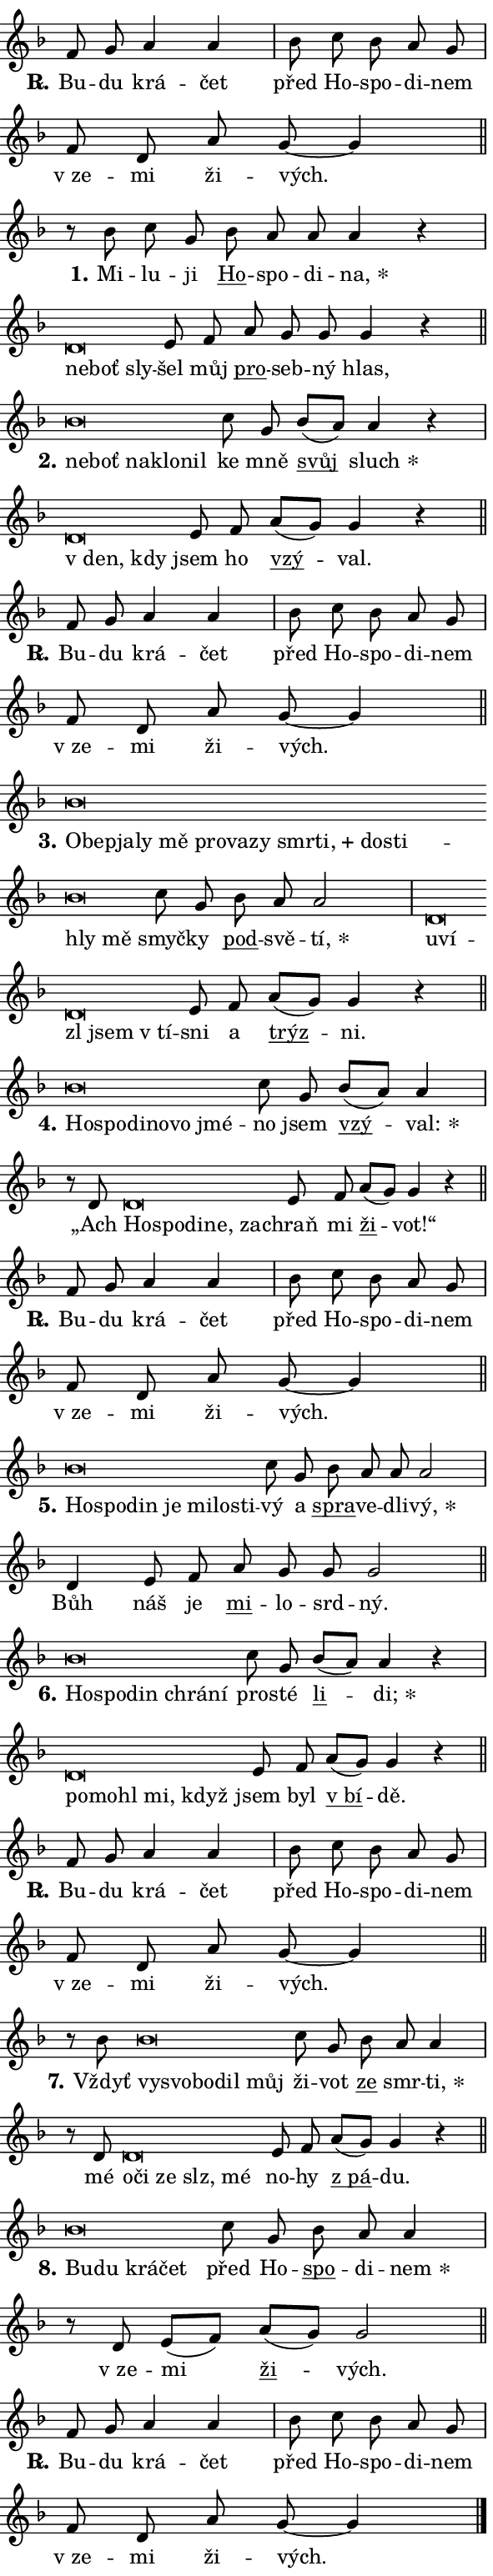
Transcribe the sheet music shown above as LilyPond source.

\version "2.24.0"
\header { tagline = "" }
\paper {
  indent = 0\cm
  top-margin = 0\cm
  right-margin = 0.13\cm % to fit lyric hyphens
  bottom-margin = 0\cm
  left-margin = 0\cm
  paper-width = 10\cm
  page-breaking = #ly:one-page-breaking
  system-system-spacing.basic-distance = #11
  score-system-spacing.basic-distance = #11
  ragged-last = ##f
}


%% Author: Thomas Morley
%% https://lists.gnu.org/archive/html/lilypond-user/2020-05/msg00002.html
#(define (line-position grob)
"Returns position of @var[grob} in current system:
   @code{'start}, if at first time-step
   @code{'end}, if at last time-step
   @code{'middle} otherwise
"
  (let* ((col (ly:item-get-column grob))
         (ln (ly:grob-object col 'left-neighbor))
         (rn (ly:grob-object col 'right-neighbor))
         (col-to-check-left (if (ly:grob? ln) ln col))
         (col-to-check-right (if (ly:grob? rn) rn col))
         (break-dir-left
           (and
             (ly:grob-property col-to-check-left 'non-musical #f)
             (ly:item-break-dir col-to-check-left)))
         (break-dir-right
           (and
             (ly:grob-property col-to-check-right 'non-musical #f)
             (ly:item-break-dir col-to-check-right))))
        (cond ((eqv? 1 break-dir-left) 'start)
              ((eqv? -1 break-dir-right) 'end)
              (else 'middle))))

#(define (tranparent-at-line-position vctor)
  (lambda (grob)
  "Relying on @code{line-position} select the relevant enry from @var{vctor}.
Used to determine transparency,"
    (case (line-position grob)
      ((end) (not (vector-ref vctor 0)))
      ((middle) (not (vector-ref vctor 1)))
      ((start) (not (vector-ref vctor 2))))))

noteHeadBreakVisibility =
#(define-music-function (break-visibility)(vector?)
"Makes @code{NoteHead}s transparent relying on @var{break-visibility}"
#{
  \override NoteHead.transparent =
    #(tranparent-at-line-position break-visibility)
#})

#(define delete-ledgers-for-transparent-note-heads
  (lambda (grob)
    "Reads whether a @code{NoteHead} is transparent.
If so this @code{NoteHead} is removed from @code{'note-heads} from
@var{grob}, which is supposed to be @code{LedgerLineSpanner}.
As a result ledgers are not printed for this @code{NoteHead}"
    (let* ((nhds-array (ly:grob-object grob 'note-heads))
           (nhds-list
             (if (ly:grob-array? nhds-array)
                 (ly:grob-array->list nhds-array)
                 '()))
           ;; Relies on the transparent-property being done before
           ;; Staff.LedgerLineSpanner.after-line-breaking is executed.
           ;; This is fragile ...
           (to-keep
             (remove
               (lambda (nhd)
                 (ly:grob-property nhd 'transparent #f))
               nhds-list)))
      ;; TODO find a better method to iterate over grob-arrays, similiar
      ;; to filter/remove etc for lists
      ;; For now rebuilt from scratch
      (set! (ly:grob-object grob 'note-heads)  '())
      (for-each
        (lambda (nhd)
          (ly:pointer-group-interface::add-grob grob 'note-heads nhd))
        to-keep))))

squashNotes = {
  \override NoteHead.X-extent = #'(-0.2 . 0.2)
  \override NoteHead.Y-extent = #'(-0.75 . 0)
  \override NoteHead.stencil =
    #(lambda (grob)
       (let ((pos (ly:grob-property grob 'staff-position)))
         (begin
           (if (< pos -7) (display "ERROR: Lower brevis then expected\n") (display ""))
           (if (<= pos -6) ly:text-interface::print ly:note-head::print))))
}
unSquashNotes = {
  \revert NoteHead.X-extent
  \revert NoteHead.Y-extent
  \revert NoteHead.stencil
}

hideNotes = \noteHeadBreakVisibility #begin-of-line-visible
unHideNotes = \noteHeadBreakVisibility #all-visible

% work-around for resetting accidentals
% https://lilypond.org/doc/v2.23/Documentation/notation/displaying-rhythms#unmetered-music
cadenzaMeasure = {
  \cadenzaOff
  \partial 1024 s1024
  \cadenzaOn
}

#(define-markup-command (accent layout props text) (markup?)
  "Underline accented syllable"
  (interpret-markup layout props
    #{\markup \override #'(offset . 4.3) \underline { #text }#}))

responsum = \markup \concat {
  "R" \hspace #-1.05 \path #0.1 #'((moveto 0 0.07) (lineto 0.9 0.8)) \hspace #0.05 "."
}

spaceSize = #0.6828661417322834 % exact space size for TeX Gyre Schola

\layout {
  \context {
    \Staff
    \remove "Time_signature_engraver"
    \override LedgerLineSpanner.after-line-breaking = #delete-ledgers-for-transparent-note-heads
  }
  \context {
    \Lyrics {
      \override LyricSpace.minimum-distance = \spaceSize
      \override LyricText.font-name = #"TeX Gyre Schola"
      \override LyricText.font-size = 1
      \override StanzaNumber.font-name = #"TeX Gyre Schola Bold"
      \override StanzaNumber.font-size = 1
    }
  }
  \context {
    \Score 
    \override NoteHead.text =
      #(lambda (grob) 
        (let ((pos (ly:grob-property grob 'staff-position)))
          #{\markup {
            \combine
              \halign #-0.55 \raise #(if (= pos -6) 0 0.5) \override #'(thickness . 2) \draw-line #'(3.2 . 0)
              \musicglyph "noteheads.sM1"
          }#}))
  }
}

% magnetic-lyrics.ily
%
%   written by
%     Jean Abou Samra <jean@abou-samra.fr>
%     Werner Lemberg <wl@gnu.org>
%
%   adapted by
%     Jiri Hon <jiri.hon@gmail.com>
%
% Version 2022-Apr-15

% https://www.mail-archive.com/lilypond-user@gnu.org/msg149350.html

#(define (Left_hyphen_pointer_engraver context)
   "Collect syllable-hyphen-syllable occurrences in lyrics and store
them in properties.  This engraver only looks to the left.  For
example, if the lyrics input is @code{foo -- bar}, it does the
following.

@itemize @bullet
@item
Set the @code{text} property of the @code{LyricHyphen} grob between
@q{foo} and @q{bar} to @code{foo}.

@item
Set the @code{left-hyphen} property of the @code{LyricText} grob with
text @q{foo} to the @code{LyricHyphen} grob between @q{foo} and
@q{bar}.
@end itemize

Use this auxiliary engraver in combination with the
@code{lyric-@/text::@/apply-@/magnetic-@/offset!} hook."
   (let ((hyphen #f)
         (text #f))
     (make-engraver
      (acknowledgers
       ((lyric-syllable-interface engraver grob source-engraver)
        (set! text grob)))
      (end-acknowledgers
       ((lyric-hyphen-interface engraver grob source-engraver)
        ;(when (not (grob::has-interface grob 'lyric-space-interface))
          (set! hyphen grob)));)
      ((stop-translation-timestep engraver)
       (when (and text hyphen)
         (ly:grob-set-object! text 'left-hyphen hyphen))
       (set! text #f)
       (set! hyphen #f)))))

#(define (lyric-text::apply-magnetic-offset! grob)
   "If the space between two syllables is less than the value in
property @code{LyricText@/.details@/.squash-threshold}, move the right
syllable to the left so that it gets concatenated with the left
syllable.

Use this function as a hook for
@code{LyricText@/.after-@/line-@/breaking} if the
@code{Left_@/hyphen_@/pointer_@/engraver} is active."
   (let ((hyphen (ly:grob-object grob 'left-hyphen #f)))
     (when hyphen
       (let ((left-text (ly:spanner-bound hyphen LEFT)))
         (when (grob::has-interface left-text 'lyric-syllable-interface)
           (let* ((common (ly:grob-common-refpoint grob left-text X))
                  (this-x-ext (ly:grob-extent grob common X))
                  (left-x-ext
                   (begin
                     ;; Trigger magnetism for left-text.
                     (ly:grob-property left-text 'after-line-breaking)
                     (ly:grob-extent left-text common X)))
                  ;; `delta` is the gap width between two syllables.
                  (delta (- (interval-start this-x-ext)
                            (interval-end left-x-ext)))
                  (details (ly:grob-property grob 'details))
                  (threshold (assoc-get 'squash-threshold details 0.2)))
             (when (< delta threshold)
               (let* (;; We have to manipulate the input text so that
                      ;; ligatures crossing syllable boundaries are not
                      ;; disabled.  For languages based on the Latin
                      ;; script this is essentially a beautification.
                      ;; However, for non-Western scripts it can be a
                      ;; necessity.
                      (lt (ly:grob-property left-text 'text))
                      (rt (ly:grob-property grob 'text))
                      (is-space (grob::has-interface hyphen 'lyric-space-interface))
                      (space (if is-space " " ""))
                      (extra-delta (if is-space spaceSize 0))
                      ;; Append new syllable.
                      (ltrt-space (if (and (string? lt) (string? rt))
                                (string-append lt space rt)
                                (make-concat-markup (list lt space rt))))
                      ;; Right-align `ltrt` to the right side.
                      (ltrt-space-markup (grob-interpret-markup
                               grob
                               (make-translate-markup
                                (cons (interval-length this-x-ext) 0)
                                (make-right-align-markup ltrt-space)))))
                 (begin
                   ;; Don't print `left-text`.
                   (ly:grob-set-property! left-text 'stencil #f)
                   ;; Set text and stencil (which holds all collected
                   ;; syllables so far) and shift it to the left.
                   (ly:grob-set-property! grob 'text ltrt-space)
                   (ly:grob-set-property! grob 'stencil ltrt-space-markup)
                   (ly:grob-translate-axis! grob (- (- delta extra-delta)) X))))))))))


#(define (lyric-hyphen::displace-bounds-first grob)
   ;; Make very sure this callback isn't triggered too early.
   (let ((left (ly:spanner-bound grob LEFT))
         (right (ly:spanner-bound grob RIGHT)))
     (ly:grob-property left 'after-line-breaking)
     (ly:grob-property right 'after-line-breaking)
     (ly:lyric-hyphen::print grob)))

squashThreshold = #0.4

\layout {
  \context {
    \Lyrics
    \consists #Left_hyphen_pointer_engraver
    \override LyricText.after-line-breaking =
      #lyric-text::apply-magnetic-offset!
    \override LyricHyphen.stencil = #lyric-hyphen::displace-bounds-first
    \override LyricText.details.squash-threshold = \squashThreshold
    \override LyricHyphen.minimum-distance = 0
    \override LyricHyphen.minimum-length = \squashThreshold
  }
}

squashText = \override LyricText.details.squash-threshold = 9999
unSquashText = \override LyricText.details.squash-threshold = \squashThreshold

leftText = \override LyricText.self-alignment-X = #LEFT
unLeftText = \revert LyricText.self-alignment-X

starOffset = #(lambda (grob) 
                (let ((x_offset (ly:self-alignment-interface::aligned-on-x-parent grob)))
                  (if (= x_offset 0) 0 (+ x_offset 1.2))))

star = #(define-music-function (syllable)(string?)
"Append star separator at the end of a syllable"
#{
  \once \override LyricText.X-offset = #starOffset
  \lyricmode { \markup {
    #syllable
    \override #'((font-name . "TeX Gyre Schola Bold")) \hspace #0.2 \lower #0.65 \larger "*"
  } }
#})

starAccent = #(define-music-function (syllable)(string?)
"Append star separator at the end of a syllable and make accent"
#{
  \once \override LyricText.X-offset = #starOffset
  \lyricmode { \markup {
    \accent #syllable
    \override #'((font-name . "TeX Gyre Schola Bold")) \hspace #0.2 \lower #0.65 \larger "*"
  } }
#})

breath = #(define-music-function (syllable)(string?)
"Append breathing indicator at the end of a syllable"
#{
  \lyricmode { \markup { #syllable "+" } }
#})

optionalBreath = #(define-music-function (syllable)(string?)
"Append optional breathing indicator at the end of a syllable"
#{
  \lyricmode { \markup { #syllable "(+)" } }
#})


\score {
    <<
        \new Voice = "melody" { \cadenzaOn \key f \major \relative { f'8 g a4 a \cadenzaMeasure \bar "|" bes8 c bes a g \cadenzaMeasure \bar "|" f d a' g~ g4 \cadenzaMeasure \bar "||" \break } }
        \new Lyrics \lyricsto "melody" { \lyricmode { \set stanza = \responsum
Bu -- du krá -- čet před Ho -- spo -- di -- nem "v ze" -- mi ži -- vých. } }
    >>
    \layout {}
}

\score {
    <<
        \new Voice = "melody" { \cadenzaOn \key f \major \relative { r8 bes' c8 g \bar "" bes a a a4 r \cadenzaMeasure \bar "|" \squashNotes d,\breve*1/16 \hideNotes \breve*1/16 \breve*1/16 \bar "" \unHideNotes \unSquashNotes e8 f \bar "" a g g g4 r \cadenzaMeasure \bar "||" \break } }
        \new Lyrics \lyricsto "melody" { \lyricmode { \set stanza = "1."
Mi -- lu -- ji \markup \accent Ho -- spo -- di -- \star na, \leftText ne -- \squashText boť sly -- \unLeftText \unSquashText šel můj \markup \accent pro -- seb -- ný hlas, } }
    >>
    \layout {}
}

\score {
    <<
        \new Voice = "melody" { \cadenzaOn \key f \major \relative { \squashNotes bes'\breve*1/16 \hideNotes \breve*1/16 \bar "" \breve*1/16 \bar "" \breve*1/16 \breve*1/16 \bar "" \unHideNotes \unSquashNotes c8 g \bar "" bes[( a)] a4 r \cadenzaMeasure \bar "|" \squashNotes d,\breve*1/16 \hideNotes \breve*1/16 \bar "" \unHideNotes \unSquashNotes e8 f \bar "" a[( g)] g4 r \cadenzaMeasure \bar "||" \break } }
        \new Lyrics \lyricsto "melody" { \lyricmode { \set stanza = "2."
\leftText ne -- \squashText boť na -- klo -- nil \unLeftText \unSquashText ke mně \markup \accent svůj \star sluch \leftText "v den," \squashText kdy \unLeftText \unSquashText jsem ho \markup \accent vzý -- val. } }
    >>
    \layout {}
}

\score {
    <<
        \new Voice = "melody" { \cadenzaOn \key f \major \relative { f'8 g a4 a \cadenzaMeasure \bar "|" bes8 c bes a g \cadenzaMeasure \bar "|" f d a' g~ g4 \cadenzaMeasure \bar "||" \break } }
        \new Lyrics \lyricsto "melody" { \lyricmode { \set stanza = \responsum
Bu -- du krá -- čet před Ho -- spo -- di -- nem "v ze" -- mi ži -- vých. } }
    >>
    \layout {}
}

\score {
    <<
        \new Voice = "melody" { \cadenzaOn \key f \major \relative { \squashNotes bes'\breve*1/16 \hideNotes \breve*1/16 \bar "" \breve*1/16 \bar "" \breve*1/16 \bar "" \breve*1/16 \bar "" \breve*1/16 \bar "" \breve*1/16 \bar "" \breve*1/16 \bar "" \breve*1/16 \bar "" \breve*1/16 \bar "" \breve*1/16 \bar "" \breve*1/16 \bar "" \breve*1/16 \breve*1/16 \bar "" \unHideNotes \unSquashNotes c8 g \bar "" bes a a2 \cadenzaMeasure \bar "|" \squashNotes d,\breve*1/16 \hideNotes \breve*1/16 \bar "" \breve*1/16 \bar "" \breve*1/16 \breve*1/16 \bar "" \unHideNotes \unSquashNotes e8 f \bar "" a[( g)] g4 r \cadenzaMeasure \bar "||" \break } }
        \new Lyrics \lyricsto "melody" { \lyricmode { \set stanza = "3."
\leftText O -- \squashText be -- pja -- ly mě pro -- va -- zy smr -- \breath "ti," do -- sti -- hly mě \unLeftText \unSquashText smyč -- ky \markup \accent pod -- svě -- \star tí, \leftText u -- \squashText ví -- zl jsem "v tí" -- \unLeftText \unSquashText sni a \markup \accent trýz -- ni. } }
    >>
    \layout {}
}

\score {
    <<
        \new Voice = "melody" { \cadenzaOn \key f \major \relative { \squashNotes bes'\breve*1/16 \hideNotes \breve*1/16 \bar "" \breve*1/16 \bar "" \breve*1/16 \bar "" \breve*1/16 \breve*1/16 \bar "" \unHideNotes \unSquashNotes c8 g \bar "" bes[( a)] a4 \cadenzaMeasure \bar "|" r8 d,8 \squashNotes d\breve*1/16 \hideNotes \breve*1/16 \bar "" \breve*1/16 \bar "" \breve*1/16 \breve*1/16 \bar "" \unHideNotes \unSquashNotes e8 f \bar "" a[( g)] g4 r \cadenzaMeasure \bar "||" \break } }
        \new Lyrics \lyricsto "melody" { \lyricmode { \set stanza = "4."
\leftText Ho -- \squashText spo -- di -- no -- vo jmé -- \unLeftText \unSquashText no jsem \markup \accent vzý -- \star val: „Ach \leftText Ho -- \squashText spo -- di -- ne, za -- \unLeftText \unSquashText chraň mi \markup \accent ži -- vot!“ } }
    >>
    \layout {}
}

\score {
    <<
        \new Voice = "melody" { \cadenzaOn \key f \major \relative { f'8 g a4 a \cadenzaMeasure \bar "|" bes8 c bes a g \cadenzaMeasure \bar "|" f d a' g~ g4 \cadenzaMeasure \bar "||" \break } }
        \new Lyrics \lyricsto "melody" { \lyricmode { \set stanza = \responsum
Bu -- du krá -- čet před Ho -- spo -- di -- nem "v ze" -- mi ži -- vých. } }
    >>
    \layout {}
}

\score {
    <<
        \new Voice = "melody" { \cadenzaOn \key f \major \relative { \squashNotes bes'\breve*1/16 \hideNotes \breve*1/16 \bar "" \breve*1/16 \bar "" \breve*1/16 \bar "" \breve*1/16 \bar "" \breve*1/16 \breve*1/16 \bar "" \unHideNotes \unSquashNotes c8 g \bar "" bes a a a2 \cadenzaMeasure \bar "|" d,4 e8 f \bar "" a g g g2 \cadenzaMeasure \bar "||" \break } }
        \new Lyrics \lyricsto "melody" { \lyricmode { \set stanza = "5."
\leftText Ho -- \squashText spo -- din je mi -- lo -- sti -- \unLeftText \unSquashText vý a \markup \accent spra -- ve -- dli -- \star vý, Bůh náš je \markup \accent mi -- lo -- srd -- ný. } }
    >>
    \layout {}
}

\score {
    <<
        \new Voice = "melody" { \cadenzaOn \key f \major \relative { \squashNotes bes'\breve*1/16 \hideNotes \breve*1/16 \bar "" \breve*1/16 \bar "" \breve*1/16 \breve*1/16 \bar "" \unHideNotes \unSquashNotes c8 g \bar "" bes[( a)] a4 r \cadenzaMeasure \bar "|" \squashNotes d,\breve*1/16 \hideNotes \breve*1/16 \bar "" \breve*1/16 \bar "" \breve*1/16 \breve*1/16 \bar "" \unHideNotes \unSquashNotes e8 f \bar "" a[( g)] g4 r \cadenzaMeasure \bar "||" \break } }
        \new Lyrics \lyricsto "melody" { \lyricmode { \set stanza = "6."
\leftText Ho -- \squashText spo -- din chrá -- ní \unLeftText \unSquashText pro -- sté \markup \accent li -- \star di; \leftText po -- \squashText mo -- hl mi, když \unLeftText \unSquashText jsem byl \markup \accent "v bí" -- dě. } }
    >>
    \layout {}
}

\score {
    <<
        \new Voice = "melody" { \cadenzaOn \key f \major \relative { f'8 g a4 a \cadenzaMeasure \bar "|" bes8 c bes a g \cadenzaMeasure \bar "|" f d a' g~ g4 \cadenzaMeasure \bar "||" \break } }
        \new Lyrics \lyricsto "melody" { \lyricmode { \set stanza = \responsum
Bu -- du krá -- čet před Ho -- spo -- di -- nem "v ze" -- mi ži -- vých. } }
    >>
    \layout {}
}

\score {
    <<
        \new Voice = "melody" { \cadenzaOn \key f \major \relative { r8 bes'8 \squashNotes bes\breve*1/16 \hideNotes \breve*1/16 \bar "" \breve*1/16 \bar "" \breve*1/16 \breve*1/16 \bar "" \unHideNotes \unSquashNotes c8 g \bar "" bes a a4 \cadenzaMeasure \bar "|" r8 d, \squashNotes d\breve*1/16 \hideNotes \breve*1/16 \bar "" \breve*1/16 \bar "" \breve*1/16 \breve*1/16 \bar "" \unHideNotes \unSquashNotes e8 f \bar "" a[( g)] g4 r \cadenzaMeasure \bar "||" \break } }
        \new Lyrics \lyricsto "melody" { \lyricmode { \set stanza = "7."
Vždyť \leftText vy -- \squashText svo -- bo -- dil můj \unLeftText \unSquashText ži -- vot \markup \accent ze smr -- \star ti, mé \leftText o -- \squashText či ze slz, mé \unLeftText \unSquashText no -- hy \markup \accent "z pá" -- du. } }
    >>
    \layout {}
}

\score {
    <<
        \new Voice = "melody" { \cadenzaOn \key f \major \relative { \squashNotes bes'\breve*1/16 \hideNotes \breve*1/16 \bar "" \breve*1/16 \breve*1/16 \bar "" \unHideNotes \unSquashNotes c8 g \bar "" bes a a4 \cadenzaMeasure \bar "|" r8 d,8 e8[( f)] \bar "" a[( g)] g2 \cadenzaMeasure \bar "||" \break } }
        \new Lyrics \lyricsto "melody" { \lyricmode { \set stanza = "8."
\leftText Bu -- \squashText du krá -- čet \unLeftText \unSquashText před Ho -- \markup \accent spo -- di -- \star nem "v ze" -- mi \markup \accent ži -- vých. } }
    >>
    \layout {}
}

\score {
    <<
        \new Voice = "melody" { \cadenzaOn \key f \major \relative { f'8 g a4 a \cadenzaMeasure \bar "|" bes8 c bes a g \cadenzaMeasure \bar "|" f d a' g~ g4 \cadenzaMeasure \bar "||" \break } \bar "|." }
        \new Lyrics \lyricsto "melody" { \lyricmode { \set stanza = \responsum
Bu -- du krá -- čet před Ho -- spo -- di -- nem "v ze" -- mi ži -- vých. } }
    >>
    \layout {}
}
